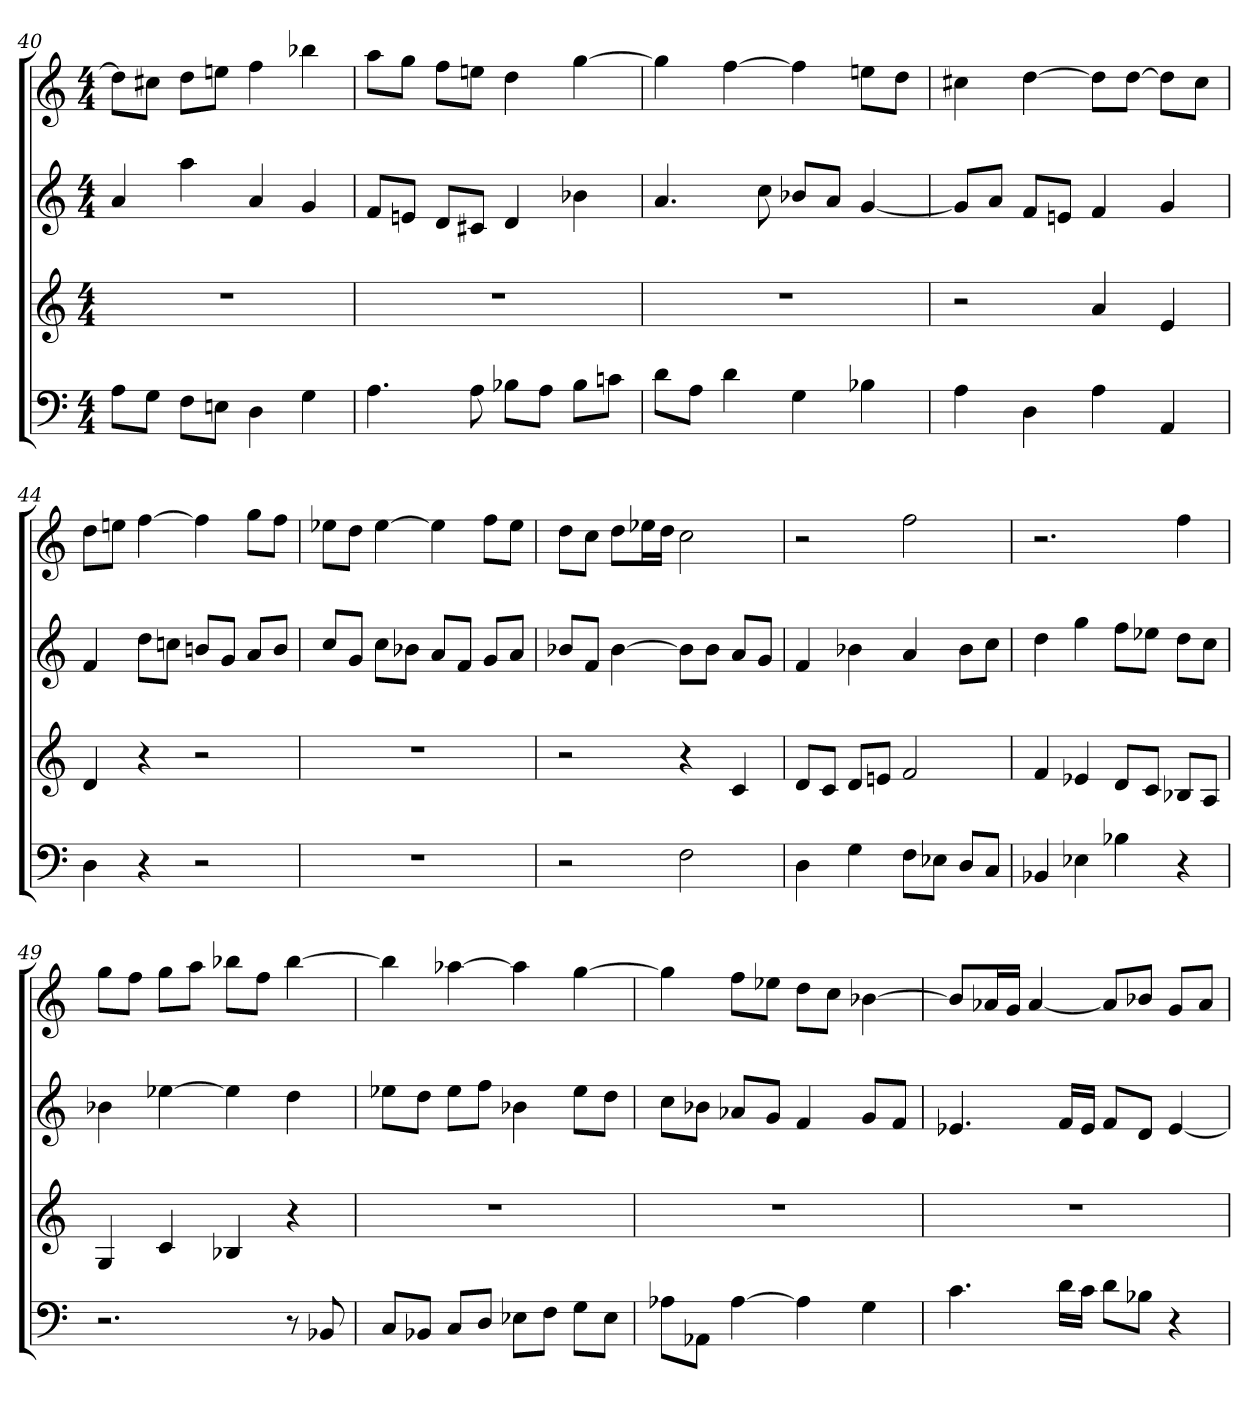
**kern	**kern	**kern	**kern
*part4	*part3	*part2	*part1
*staff4	*staff3	*staff2	*staff1
*M4/4	*M4/4	*M4/4	*M4/4
=40	=40	=40	=40
8AL	1r	4a	8ddL]
8GJ	.	.	8cc#XJ
8FL	.	4aa	8ddL
8EnJ	.	.	8eenJ
4D	.	4a	4ff
4G	.	4g	4bb-X
=41	=41	=41	=41
4.A	1r	8fL	8aaL
.	.	8enJ	8ggJ
.	.	8dL	8ffL
8A	.	8c#XJ	8eenJ
8B-XL	.	4d	4dd
8AJ	.	.	.
8B-L	.	4b-X	[4gg
8cnJ	.	.	.
=42	=42	=42	=42
8dL	1r	4.a	4gg]
8AJ	.	.	.
4d	.	.	[4ff
.	.	8cc	.
4G	.	8b-XL	4ff]
.	.	8aJ	.
4B-X	.	[4g	8eenL
.	.	.	8ddJ
=43	=43	=43	=43
4A	2r	8gL]	4cc#X
.	.	8aJ	.
4D	.	8fL	[4dd
.	.	8enJ	.
4A	4a	4f	8ddL]
.	.	.	[8ddJ
4AA	4e	4g	8ddL]
.	.	.	8cc#J
=44	=44	=44	=44
4D	4d	4f	8ddL
.	.	.	8eenJ
4r	4r	8ddL	[4ff
.	.	8ccnJ	.
2r	2r	8bnL	4ff]
.	.	8gJ	.
.	.	8aL	8ggL
.	.	8bJ	8ffJ
=45	=45	=45	=45
1r	1r	8ccL	8ee-XL
.	.	8gJ	8ddJ
.	.	8ccL	[4ee-
.	.	8b-XJ	.
.	.	8aL	4ee-]
.	.	8fJ	.
.	.	8gL	8ffL
.	.	8aJ	8ee-J
=46	=46	=46	=46
2r	2r	8b-XL	8ddL
.	.	8fJ	8ccJ
.	.	[4b-	8ddL
.	.	.	16ee-XL
.	.	.	16ddJJ
2F	4r	8b-L]	2cc
.	.	8b-J	.
.	4c	8aL	.
.	.	8gJ	.
=47	=47	=47	=47
4D	8dL	4f	2r
.	8cJ	.	.
4G	8dL	4b-X	.
.	8enJ	.	.
8FL	2f	4a	2ff
8E-XJ	.	.	.
8DL	.	8b-L	.
8CJ	.	8ccJ	.
=48	=48	=48	=48
4BB-X	4f	4dd	2.r
4E-X	4e-X	4gg	.
4B-X	8dL	8ffL	.
.	8cJ	8ee-XJ	.
4r	8B-XL	8ddL	4ff
.	8AJ	8ccJ	.
=49	=49	=49	=49
2.r	4G	4b-X	8ggL
.	.	.	8ffJ
.	4c	[4ee-X	8ggL
.	.	.	8aaJ
.	4B-X	4ee-]	8bb-XL
.	.	.	8ffJ
8r	4r	4dd	[4bb-
8BB-X	.	.	.
=50	=50	=50	=50
8CL	1r	8ee-XL	4bb-]
8BB-XJ	.	8ddJ	.
8CL	.	8ee-L	[4aa-X
8DJ	.	8ffJ	.
8E-XL	.	4b-X	4aa-]
8FJ	.	.	.
8GL	.	8ee-L	[4gg
8E-J	.	8ddJ	.
=51	=51	=51	=51
8A-XL	1r	8ccL	4gg]
8AA-XJ	.	8b-XJ	.
[4A-	.	8a-XL	8ffL
.	.	8gJ	8ee-XJ
4A-]	.	4f	8ddL
.	.	.	8ccJ
4G	.	8gL	[4b-X
.	.	8fJ	.
=52	=52	=52	=52
4.c	1r	4.e-X	8b-L]
.	.	.	16a-XL
.	.	.	16gJJ
.	.	.	[4a-
16dLL	.	16fLL	.
16cJJ	.	16e-JJ	.
8dL	.	8fL	8a-L]
8B-XJ	.	8dJ	8b-XJ
4r	.	[4e-	8gL
.	.	.	8a-J
=	=	=	=
*-	*-	*-	*-
